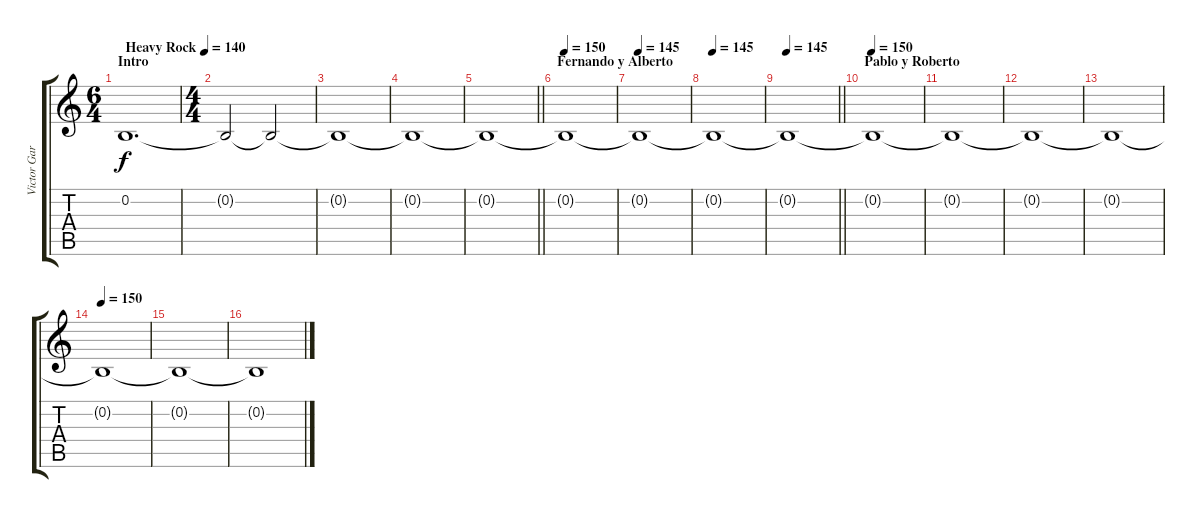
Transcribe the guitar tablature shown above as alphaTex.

\track ("Victor García" "Victor Gar") {instrument applause}
\staff {score tabs}
\tuning (E4 B3 G3 D3 A2 E2) {hide}
\ts (6 4)
\section ("" "Intro")
\tempo (140 "Heavy Rock")
\clef g2
\ks c
0.2.1{d dy f volume 9 instrument applause} |
\ts (4 4)
0.2{t}.2 0.2{t}.2{volume 13} |
0.2{t}.1 |
0.2{t}.1 |
\barLineRight lightlight
0.2{t}.1 |
\section ("" "Fernando y Alberto")
\tempo 145
\tempo 150
0.2{t}.1{volume 9} |
\tempo 145
0.2{t}.1 |
\tempo 145
0.2{t}.1 |
\tempo 145
\barLineRight lightlight
0.2{t}.1 |
\section ("" "Pablo y Roberto")
\tempo 150
0.2{t}.1 |
0.2{t}.1 |
0.2{t}.1 |
0.2{t}.1 |
\tempo 150
0.2{t}.1 |
0.2{t}.1 |
0.2{t}.1
